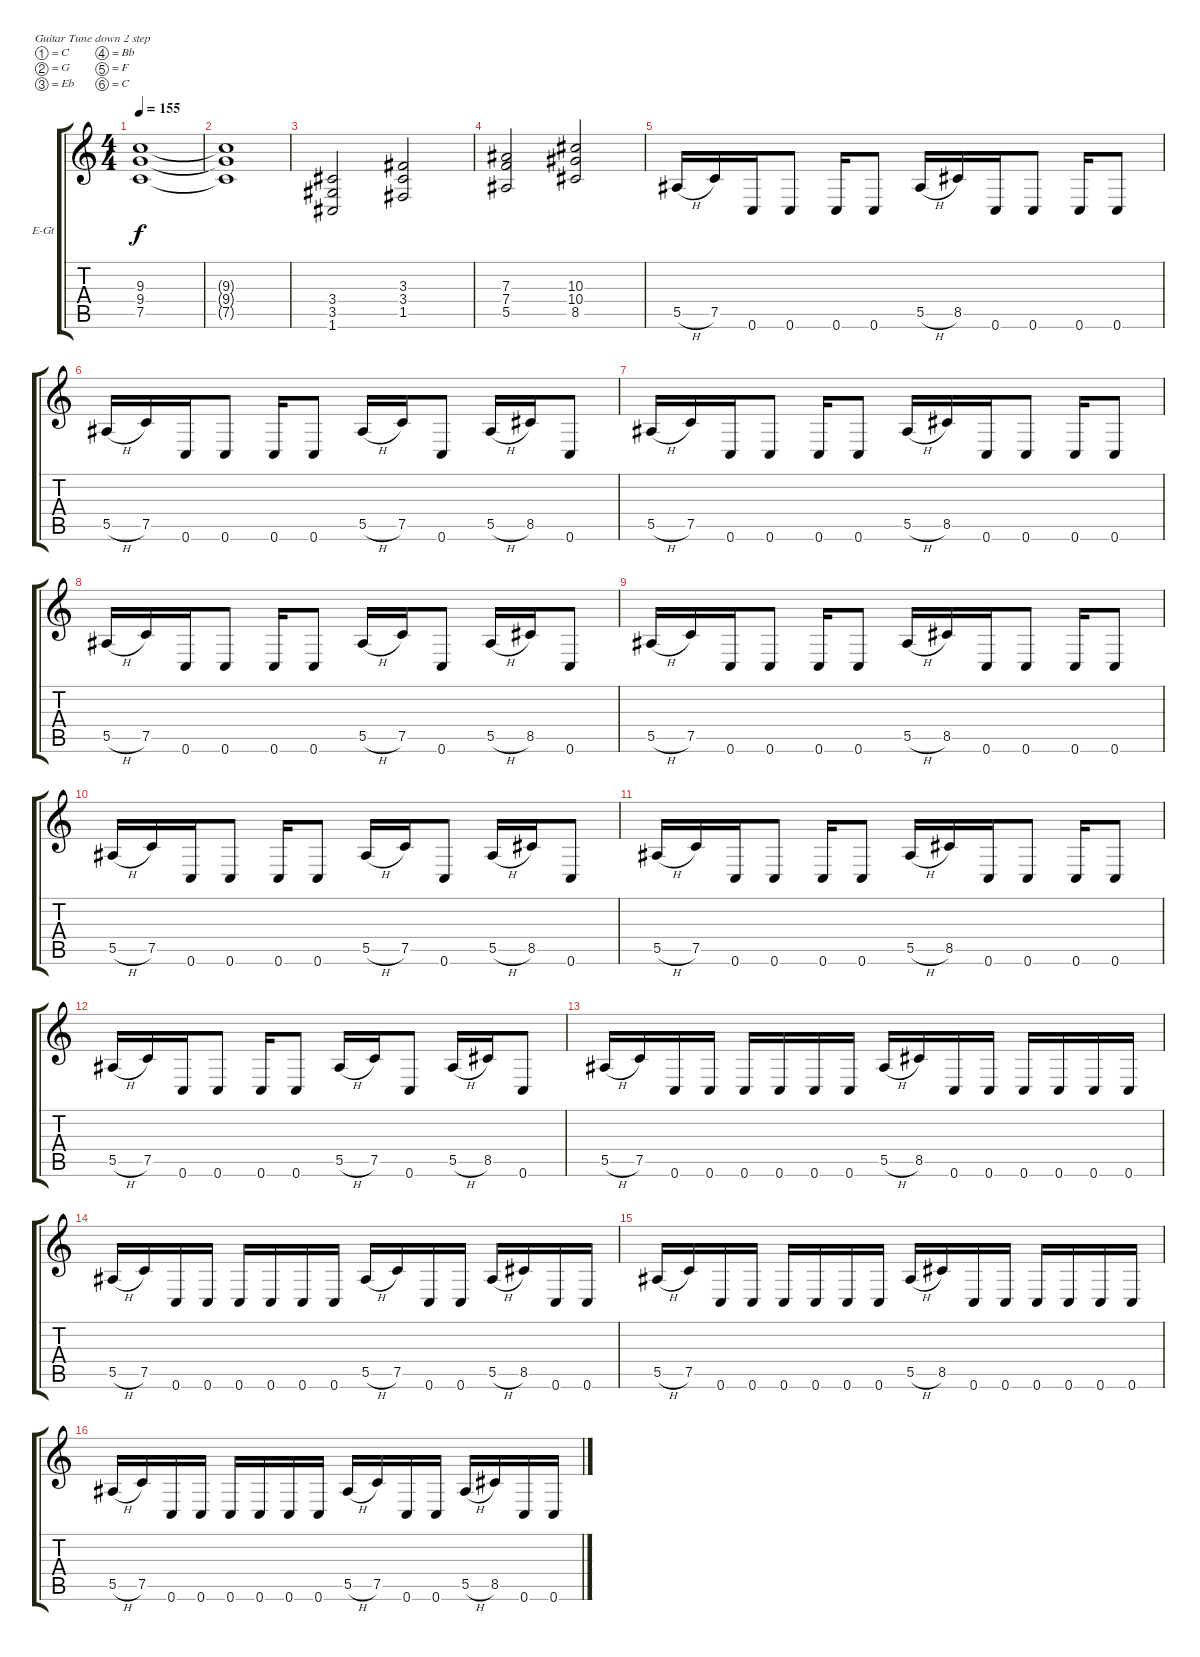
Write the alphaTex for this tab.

\defaultSystemsLayout 4
\bracketExtendMode groupsimilarinstruments
\firstSystemTrackNameOrientation horizontal
\otherSystemsTrackNameOrientation horizontal
\track ("Michael Amott" "E-Gt") {instrument overdrivenguitar}
\staff {score tabs}
\tuning (C4 G3 Eb3 Bb2 F2 C2)
\ts (4 4)
\tempo 155
\clef g2
\ks c
(9.3 9.4 7.5).1{dy f} |
(9.3{t} 9.4{t} 7.5{t}).1 |
(3.4 3.5 1.6).2 (3.3 3.4 1.5).2 |
(7.3 7.4 5.5).2 (10.3 10.4 8.5).2 |
5.5{h}.16 7.5.16 0.6.16 0.6.8 0.6.16 0.6.8 5.5{h}.16 8.5.16 0.6.16 0.6.8 0.6.16 0.6.8 |
5.5{h}.16 7.5.16 0.6.16 0.6.8 0.6.16 0.6.8 5.5{h}.16 7.5.16 0.6.8 5.5{h}.16 8.5.16 0.6.8 |
5.5{h}.16 7.5.16 0.6.16 0.6.8 0.6.16 0.6.8 5.5{h}.16 8.5.16 0.6.16 0.6.8 0.6.16 0.6.8 |
5.5{h}.16 7.5.16 0.6.16 0.6.8 0.6.16 0.6.8 5.5{h}.16 7.5.16 0.6.8 5.5{h}.16 8.5.16 0.6.8 |
5.5{h}.16 7.5.16 0.6.16 0.6.8 0.6.16 0.6.8 5.5{h}.16 8.5.16 0.6.16 0.6.8 0.6.16 0.6.8 |
5.5{h}.16 7.5.16 0.6.16 0.6.8 0.6.16 0.6.8 5.5{h}.16 7.5.16 0.6.8 5.5{h}.16 8.5.16 0.6.8 |
5.5{h}.16 7.5.16 0.6.16 0.6.8 0.6.16 0.6.8 5.5{h}.16 8.5.16 0.6.16 0.6.8 0.6.16 0.6.8 |
5.5{h}.16 7.5.16 0.6.16 0.6.8 0.6.16 0.6.8 5.5{h}.16 7.5.16 0.6.8 5.5{h}.16 8.5.16 0.6.8 |
5.5{h}.16 7.5.16 0.6.16 0.6.16 0.6.16 0.6.16 0.6.16 0.6.16 5.5{h}.16 8.5.16 0.6.16 0.6.16 0.6.16 0.6.16 0.6.16 0.6.16 |
5.5{h}.16 7.5.16 0.6.16 0.6.16 0.6.16 0.6.16 0.6.16 0.6.16 5.5{h}.16 7.5.16 0.6.16 0.6.16 5.5{h}.16 8.5.16 0.6.16 0.6.16 |
5.5{h}.16 7.5.16 0.6.16 0.6.16 0.6.16 0.6.16 0.6.16 0.6.16 5.5{h}.16 8.5.16 0.6.16 0.6.16 0.6.16 0.6.16 0.6.16 0.6.16 |
5.5{h}.16 7.5.16 0.6.16 0.6.16 0.6.16 0.6.16 0.6.16 0.6.16 5.5{h}.16 7.5.16 0.6.16 0.6.16 5.5{h}.16 8.5.16 0.6.16 0.6.16
